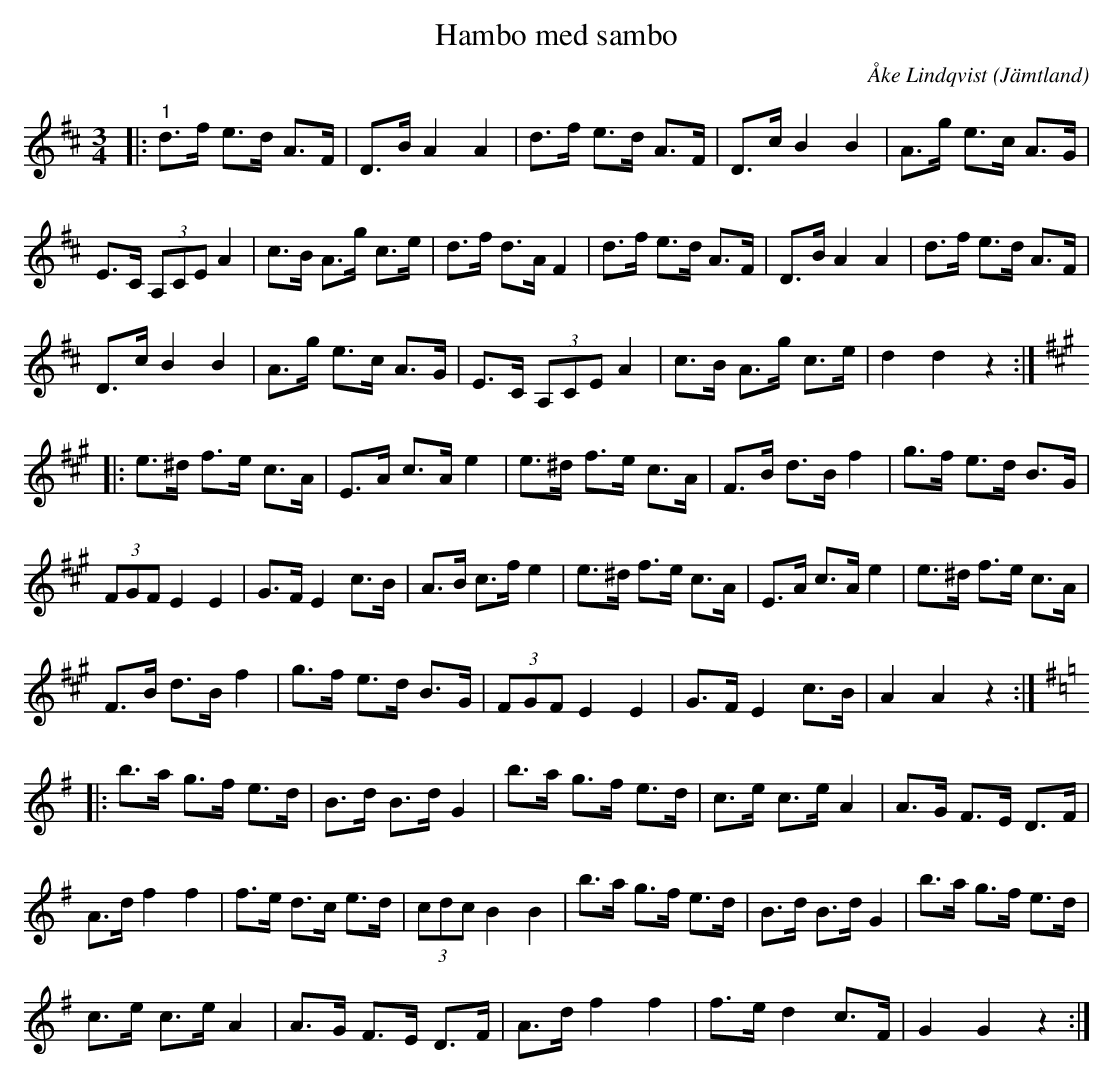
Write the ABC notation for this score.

X:1
T:Hambo med sambo
C:Åke Lindqvist
O:Jämtland
L:1/8
M:3/4
K:D
V:1
|:"^1" d>f e>d A>F | D>B A2 A2 | d>f e>d A>F | D>c B2 B2 | A>g e>c A>G |
E>C (3A,CE A2 | c>B A>g c>e | d>f d>A F2 | d>f e>d A>F | D>B A2 A2 | d>f e>d A>F |
D>c B2 B2 | A>g e>c A>G | E>C (3A,CE A2 | c>B A>g c>e | d2 d2 z2 ::
[K:A] e>^d f>e c>A | E>A c>A e2 | e>^d f>e c>A | F>B d>B f2 | g>f e>d B>G |
(3FGF E2 E2 | G>F E2 c>B | A>B c>f e2 | e>^d f>e c>A | E>A c>A e2 | e>^d f>e c>A |
 F>B d>B f2 | g>f e>d B>G | (3FGF E2 E2 | G>F E2 c>B | A2 A2 z2 ::
[K:G] b>a g>f e>d | B>d B>d G2 | b>a g>f e>d | c>e c>e A2 | A>G F>E D>F |
A>d f2 f2 | f>e d>c e>d | (3cdc B2 B2 | b>a g>f e>d | B>d B>d G2 | b>a g>f e>d |
 c>e c>e A2 | A>G F>E D>F | A>d f2 f2 | f>e d2 c>F | G2 G2 z2 :|
